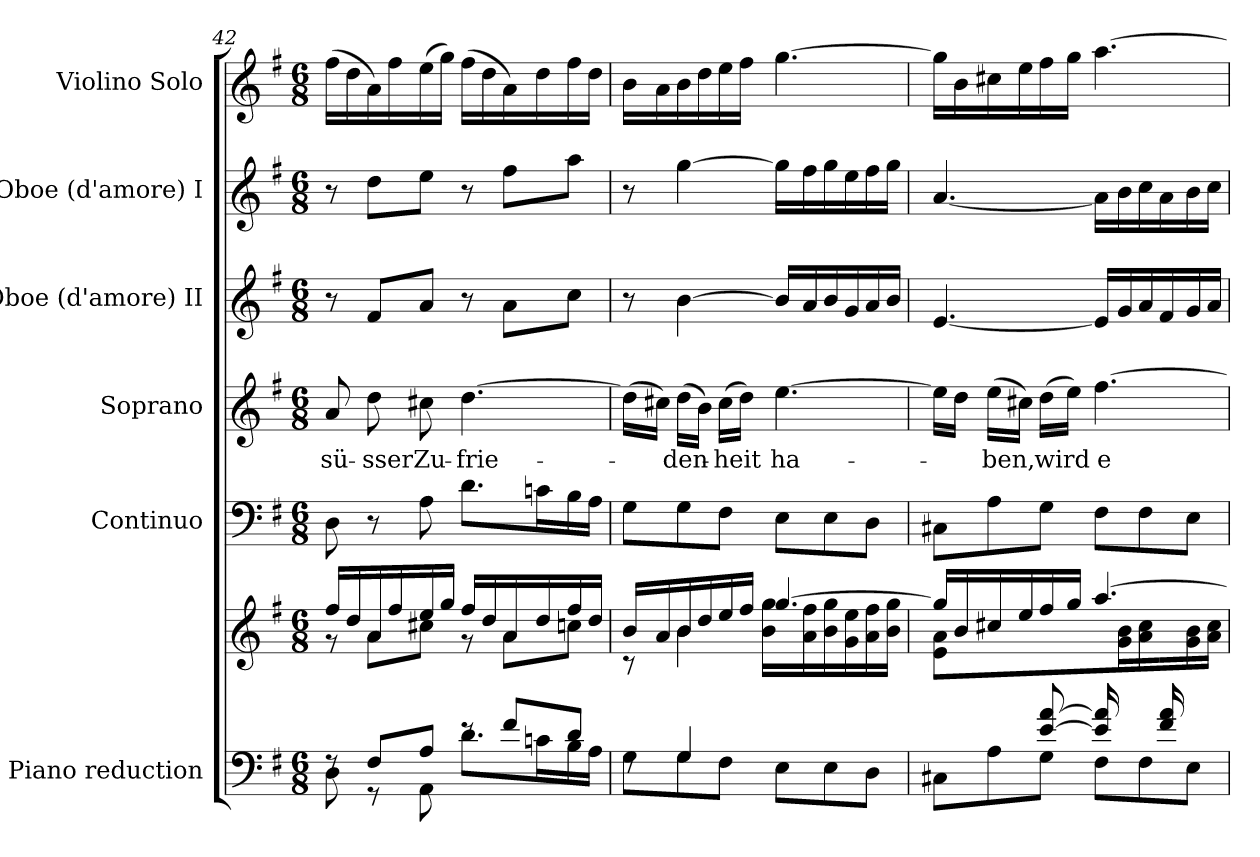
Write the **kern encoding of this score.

**kern	**kern	**kern	**kern	**text	**kern	**kern	**kern
*part6	*part6	*part5	*part4	*part4	*part3	*part2	*part1
*staff7	*staff6	*staff5	*staff4	*staff4	*staff3	*staff2	*staff1
*I"Piano reduction	*	*I"Continuo	*I"Soprano	*	*I"Oboe (d'amore) II	*I"Oboe (d'amore) I	*I"Violino Solo
*I'Pno	*	*	*	*	*I'Ob	*I'Ob	*I'Vln
*clefF4	*clefG2	*clefF4	*clefG2	*	*clefG2	*clefG2	*clefG2
*k[f#]	*k[f#]	*k[f#]	*k[f#]	*	*k[f#]	*k[f#]	*k[f#]
*M6/8	*M6/8	*M6/8	*M6/8	*	*M6/8	*M6/8	*M6/8
=42	=42	=42	=42	=42	=42	=42	=42
*^	*^	*	*	*	*	*	*
!	!	!	!	!	!	!LO:LY:b	!	!	!
8rF	8D\	16ff#/LL	8r	8D\	8a/	sü-	8r	8r	(>16ff#\LL
.	.	16dd/	.	.	.	.	.	.	16dd\
!	!	!	!	!	!	!LO:LY:b	!	!	!
8F#/L	8r	16a/	8a\L	8r	8dd\	-sser	8f#/L	8dd\L	16a\)
.	.	16ff#/	.	.	.	.	.	.	16ff#\
!	!	!	!	!	!	!LO:LY:b	!	!	!
8A/J	8AA\	16ee/	8cc#X\J	8A\	8cc#X\	Zu-	8a/J	8ee\J	(>16ee\
.	.	16gg/JJ	.	.	.	.	.	.	16gg\JJ)
!	!	!	!	!	!	!LO:LY:b	!	!	!
8re	8.d\L	16ff#/LL	8r	8.d\L	[4.dd\	-frie-	8r	8r	(>16ff#\LL
.	.	16dd/	.	.	.	.	.	.	16dd\
8f#/L	.	16a/	8a\L	.	.	.	8a\L	8ff#\L	16a\)
.	16cn\L	16dd/	.	16cn\L	.	.	.	.	16dd\
8d/J	16B\	16ff#/	8ccn\J	16B\	.	.	8cc\J	8aa\J	16ff#\
.	16A\JJ	16dd/JJ	.	16A\JJ	.	.	.	.	16dd\JJ
=43	=43	=43	=43	=43	=43	=43	=43	=43	=43
8rF	8G\L	16b/LL	8r	8G\L	(>16dd\LL]	.	8r	8r	16b\LL
.	.	16a/	.	.	16cc#X\JJ)	.	.	.	16a\
!	!	!	!	!	!	!LO:LY:b	!	!	!
4G/	8G\	16b/	4b\	8G\	(>16dd\LL	-den-	[4b\	[4gg\	16b\
.	.	16dd/	.	.	16b\JJ)	.	.	.	16dd\
!	!	!	!	!	!	!LO:LY:b	!	!	!
.	8F#\J	16ee/	.	8F#\J	(>16cc#\LL	-heit	.	.	16ee\
.	.	16ff#/JJ	.	.	16dd\JJ)	.	.	.	16ff#\JJ
!	!	!	!	!	!	!LO:LY:b	!	!	!
4.ryy	8E\L	[4.gg/	16b\ 16gg\LL	8E\L	[4.ee\	ha-	16b/LL]	16gg\LL]	[4.gg\
.	.	.	16a\ 16ff#\	.	.	.	16a/	16ff#\	.
.	8E\	.	16b\ 16gg\	8E\	.	.	16b/	16gg\	.
.	.	.	16g\ 16ee\	.	.	.	16g/	16ee\	.
.	8D\J	.	16a\ 16ff#\	8D\J	.	.	16a/	16ff#\	.
.	.	.	16b\ 16gg\JJ	.	.	.	16b/JJ	16gg\JJ	.
=44	=44	=44	=44	=44	=44	=44	=44	=44	=44
4ryy	8C#X\L	16gg/LL]	4e\ 4a\	8C#X\L	16ee\LL]	.	[4.e/	[4.a/	16gg\LL]
.	.	16b/	.	.	16dd\JJ	.	.	.	16b\
!	!	!	!	!	!	!LO:LY:b	!	!	!
.	8A\	16cc#X/	.	8A\	(>16ee\LL	-ben,	.	.	16cc#X\
.	.	16ee/	.	.	16cc#X\JJ)	.	.	.	16ee\
!	!	!	!	!	!	!LO:LY:b	!	!	!
[8e/ [8a/	8G\J	16ff#/	8.ryy	8G\J	(>16dd\LL	wird	.	.	16ff#\
.	.	16gg/JJ	.	.	16ee\JJ)	.	.	.	16gg\JJ
!	!	!	!	!	!	!LO:LY:b	!	!	!
16e/] 16a/]LL	8F#\L	[4.aa/	.	8F#\L	[4.ff#\	e-	16e/LL]	16a\LL]	[4.aa\
8ryy	.	.	16g\ 16b\	.	.	.	16g/	16b\	.
.	8F#\	.	16a\ 16cc#\	8F#\	.	.	16a/	16cc\	.
16f#/ 16a/	.	.	16ryy	.	.	.	16f#/	16a\	.
8ryy	8E\J	.	16g\ 16b\	8E\J	.	.	16g/	16b\	.
.	.	.	16a\ 16cc#\JJ	.	.	.	16a/JJ	16cc\JJ	.
*v	*v	*	*	*	*	*	*	*	*
*	*v	*v	*	*	*	*	*	*
=	=	=	=	=	=	=	=
*-	*-	*-	*-	*-	*-	*-	*-
